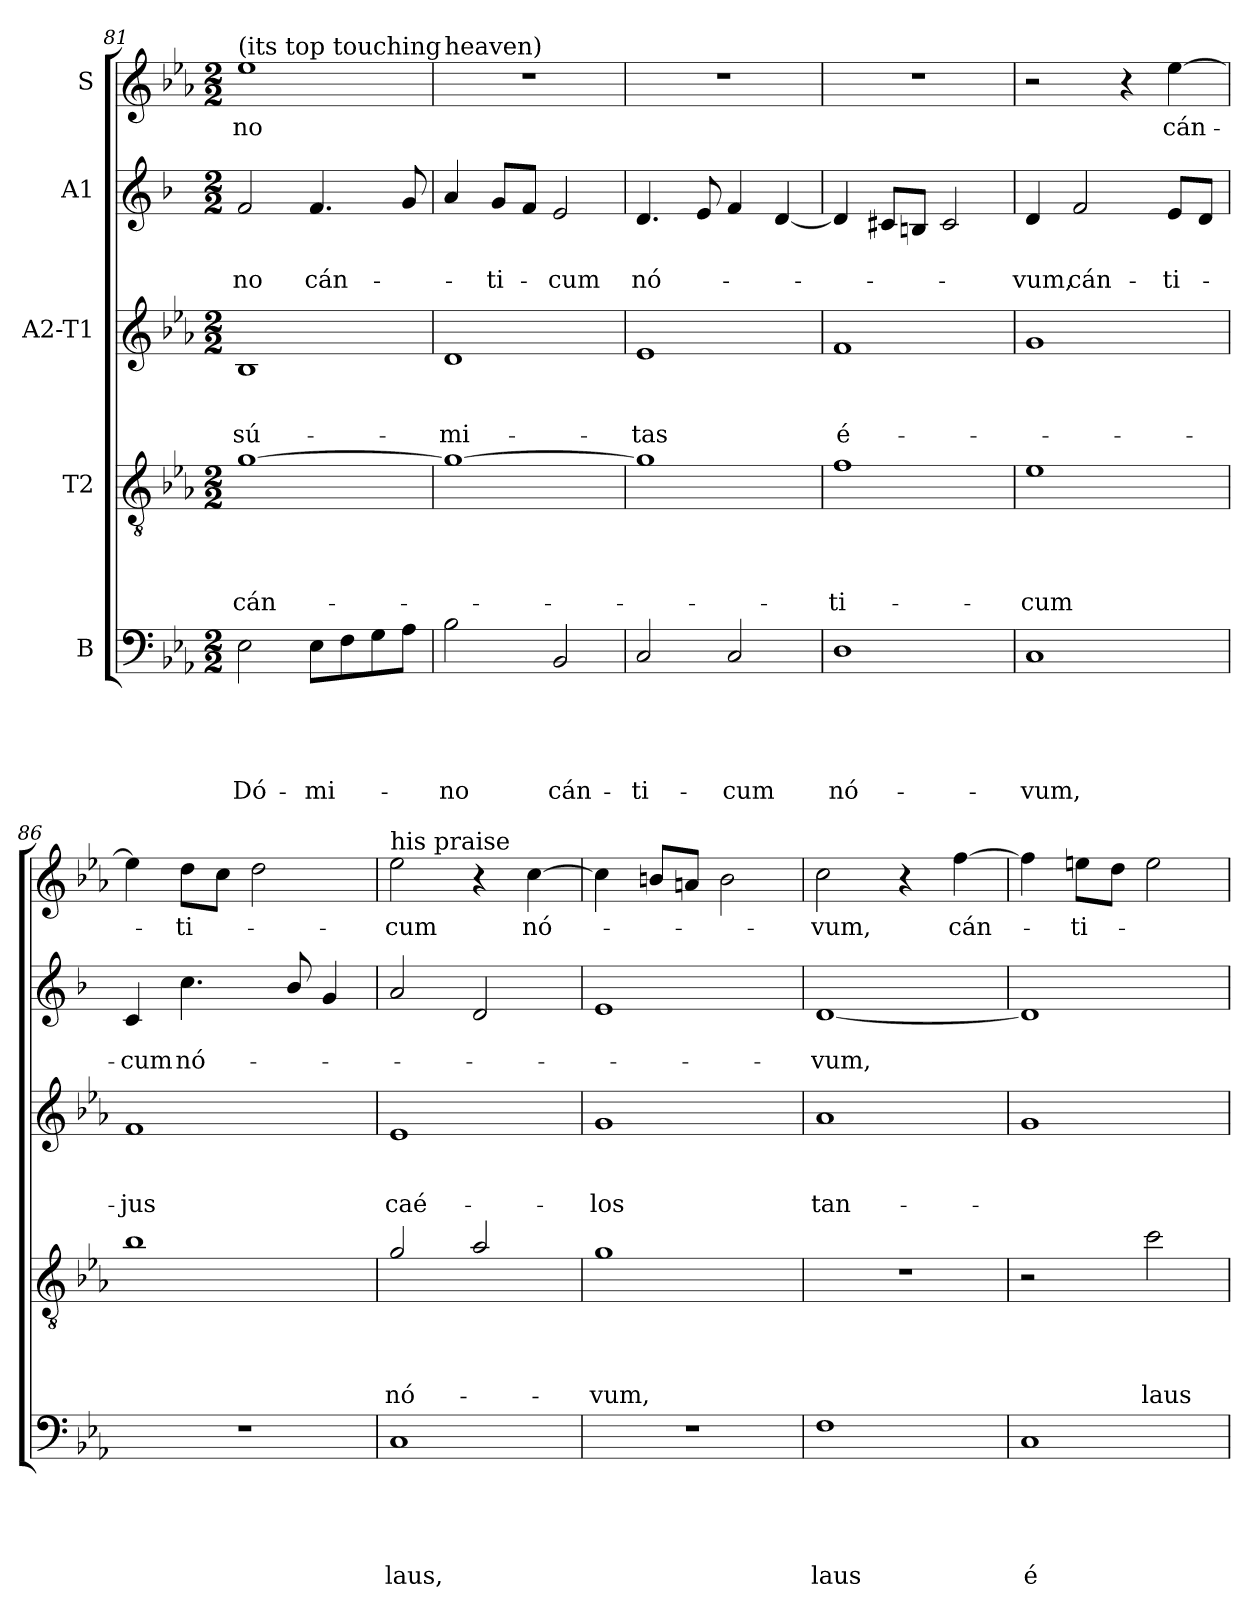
**kern	**text	**text	**text	**text	**text	**kern	**text	**text	**text	**text	**kern	**text	**text	**text	**kern	**text	**text	**kern	**text
*part5	*part5	*part5	*part5	*part5	*part5	*part4	*part4	*part4	*part4	*part4	*part3	*part3	*part3	*part3	*part2	*part2	*part2	*part1	*part1
*staff5	*staff5	*staff5	*staff5	*staff5	*staff5	*staff4	*staff4	*staff4	*staff4	*staff4	*staff3	*staff3	*staff3	*staff3	*staff2	*staff2	*staff2	*staff1	*staff1
*I"B	*	*	*	*	*	*I"T2	*	*	*	*	*I"A2-T1	*	*	*	*I"A1	*	*	*I"S	*
!!LO:LB:g=z
*clefF4	*	*	*	*	*	*clefGv2	*	*	*	*	*clefG2	*	*	*	*clefG2	*	*	*clefG2	*
*	*	*	*	*	*	*ITrd8c14	*	*	*	*	*	*	*	*	*ITrd1c2	*	*	*	*
*k[b-e-a-]	*	*	*	*	*	*k[b-e-a-]	*	*	*	*	*k[b-e-a-]	*	*	*	*k[b-e-a-]	*	*	*k[b-e-a-]	*
*E-:	*	*	*	*	*	*E-:	*	*	*	*	*E-:	*	*	*	*E-:	*	*	*E-:	*
*M2/2	*	*	*	*	*	*M2/2	*	*	*	*	*M2/2	*	*	*	*M2/2	*	*	*M2/2	*
=81	=81	=81	=81	=81	=81	=81	=81	=81	=81	=81	=81	=81	=81	=81	=81	=81	=81	=81	=81
!	!	!	!	!	!	!	!	!	!	!	!	!	!	!	!	!	!	!LO:TX:a:t=(its top touching	!
!	!	!	!	!	!LO:LY:b	!	!	!	!	!LO:LY:b	!	!	!	!LO:LY:b	!	!	!LO:LY:b	!	!LO:LY:b
2E-\	.	.	.	.	Dó-	[1G	.	.	.	cán-	1B-	.	.	sú-	2e-/	.	-no	1ee-	-no
!	!	!	!	!	!LO:LY:b	!	!	!	!	!	!	!	!	!	!	!	!LO:LY:b	!	!
8E-\L	.	.	.	.	-mi-	.	.	.	.	.	.	.	.	.	4.e-/	.	cán-	.	.
8F\	.	.	.	.	.	.	.	.	.	.	.	.	.	.	.	.	.	.	.
8G\	.	.	.	.	.	.	.	.	.	.	.	.	.	.	.	.	.	.	.
8A-\J	.	.	.	.	.	.	.	.	.	.	.	.	.	.	8f/	.	.	.	.
=82	=82	=82	=82	=82	=82	=82	=82	=82	=82	=82	=82	=82	=82	=82	=82	=82	=82	=82	=82
!	!	!	!	!	!	!	!	!	!	!	!	!	!	!	!	!	!	!LO:TX:a:t=heaven)	!
!	!	!	!	!	!LO:LY:b	!	!	!	!	!	!	!	!	!LO:LY:b	!	!	!	!	!
2B-\	.	.	.	.	-no	1G_	.	.	.	.	1d	.	.	-mi-	4g/	.	.	1r	.
!	!	!	!	!	!	!	!	!	!	!	!	!	!	!	!	!	!LO:LY:b	!	!
.	.	.	.	.	.	.	.	.	.	.	.	.	.	.	8f/L	.	-ti-	.	.
.	.	.	.	.	.	.	.	.	.	.	.	.	.	.	8e-/J	.	.	.	.
!	!	!	!	!	!LO:LY:b	!	!	!	!	!	!	!	!	!	!	!	!LO:LY:b	!	!
2BB-/	.	.	.	.	cán-	.	.	.	.	.	.	.	.	.	2d/	.	-cum	.	.
=83	=83	=83	=83	=83	=83	=83	=83	=83	=83	=83	=83	=83	=83	=83	=83	=83	=83	=83	=83
!	!	!	!	!	!LO:LY:b	!	!	!	!	!	!	!	!	!LO:LY:b	!	!	!LO:LY:b	!	!
2C/	.	.	.	.	-ti-	1G]	.	.	.	.	1e-	.	.	-tas	4.c/	.	nó-	1r	.
.	.	.	.	.	.	.	.	.	.	.	.	.	.	.	8d/	.	.	.	.
!	!	!	!	!	!LO:LY:b	!	!	!	!	!	!	!	!	!	!	!	!	!	!
2C/	.	.	.	.	-cum	.	.	.	.	.	.	.	.	.	4e-/	.	.	.	.
.	.	.	.	.	.	.	.	.	.	.	.	.	.	.	[4c/	.	.	.	.
=84	=84	=84	=84	=84	=84	=84	=84	=84	=84	=84	=84	=84	=84	=84	=84	=84	=84	=84	=84
!	!	!	!	!	!LO:LY:b	!	!	!	!	!LO:LY:b	!	!	!	!LO:LY:b	!	!	!	!	!
1D	.	.	.	.	nó-	1F	.	.	.	-ti-	1f	.	.	é-	4c/]	.	.	1r	.
.	.	.	.	.	.	.	.	.	.	.	.	.	.	.	8B/L	.	.	.	.
.	.	.	.	.	.	.	.	.	.	.	.	.	.	.	8A/J	.	.	.	.
.	.	.	.	.	.	.	.	.	.	.	.	.	.	.	2B/	.	.	.	.
=85	=85	=85	=85	=85	=85	=85	=85	=85	=85	=85	=85	=85	=85	=85	=85	=85	=85	=85	=85
!	!	!	!	!	!LO:LY:b	!	!	!	!	!LO:LY:b	!	!	!	!	!	!	!LO:LY:b	!	!
1C	.	.	.	.	-vum,	1E-	.	.	.	-cum	1g	.	.	.	4c/	.	-vum,	2r	.
!	!	!	!	!	!	!	!	!	!	!	!	!	!	!	!	!	!LO:LY:b	!	!
.	.	.	.	.	.	.	.	.	.	.	.	.	.	.	2e-/	.	cán-	.	.
.	.	.	.	.	.	.	.	.	.	.	.	.	.	.	.	.	.	4r	.
!	!	!	!	!	!	!	!	!	!	!	!	!	!	!	!	!	!LO:LY:b	!	!LO:LY:b
.	.	.	.	.	.	.	.	.	.	.	.	.	.	.	8d/L	.	-ti-	[4ee-\	cán-
.	.	.	.	.	.	.	.	.	.	.	.	.	.	.	8c/J	.	.	.	.
!!LO:PB:g=z
=86	=86	=86	=86	=86	=86	=86	=86	=86	=86	=86	=86	=86	=86	=86	=86	=86	=86	=86	=86
!	!	!	!	!	!	!	!	!	!	!	!	!	!	!LO:LY:b	!	!	!LO:LY:b	!	!
1r	.	.	.	.	.	1B-	.	.	.	.	1f	.	.	-jus	4B-/	.	-cum	4ee-\]	.
!	!	!	!	!	!	!	!	!	!	!	!	!	!	!	!	!	!LO:LY:b	!	!LO:LY:b
.	.	.	.	.	.	.	.	.	.	.	.	.	.	.	4.b-\	.	nó-	8dd\L	-ti-
.	.	.	.	.	.	.	.	.	.	.	.	.	.	.	.	.	.	8cc\J	.
.	.	.	.	.	.	.	.	.	.	.	.	.	.	.	.	.	.	2dd\	.
.	.	.	.	.	.	.	.	.	.	.	.	.	.	.	8a-/	.	.	.	.
.	.	.	.	.	.	.	.	.	.	.	.	.	.	.	4f/	.	.	.	.
=87	=87	=87	=87	=87	=87	=87	=87	=87	=87	=87	=87	=87	=87	=87	=87	=87	=87	=87	=87
!	!	!	!	!	!	!	!	!	!	!	!	!	!	!	!	!	!	!LO:TX:a:t=his praise	!
!	!	!	!	!	!LO:LY:b	!	!	!	!	!LO:LY:b	!	!	!	!LO:LY:b	!	!	!	!	!LO:LY:b
1C	.	.	.	.	laus,	2G/	.	.	.	nó-	1e-	.	.	caé-	2g/	.	.	2ee-\	-cum
.	.	.	.	.	.	2A-/	.	.	.	.	.	.	.	.	2c/	.	.	4r	.
!	!	!	!	!	!	!	!	!	!	!	!	!	!	!	!	!	!	!	!LO:LY:b
.	.	.	.	.	.	.	.	.	.	.	.	.	.	.	.	.	.	[4cc\	nó-
=88	=88	=88	=88	=88	=88	=88	=88	=88	=88	=88	=88	=88	=88	=88	=88	=88	=88	=88	=88
!	!	!	!	!	!	!	!	!	!	!LO:LY:b	!	!	!	!LO:LY:b	!	!	!	!	!
1r	.	.	.	.	.	1G	.	.	.	-vum,	1g	.	.	-los	1d	.	.	4cc\]	.
.	.	.	.	.	.	.	.	.	.	.	.	.	.	.	.	.	.	8b/L	.
.	.	.	.	.	.	.	.	.	.	.	.	.	.	.	.	.	.	8a/J	.
.	.	.	.	.	.	.	.	.	.	.	.	.	.	.	.	.	.	2b\	.
=89	=89	=89	=89	=89	=89	=89	=89	=89	=89	=89	=89	=89	=89	=89	=89	=89	=89	=89	=89
!	!	!	!	!	!LO:LY:b	!	!	!	!	!	!	!	!	!LO:LY:b	!	!	!LO:LY:b	!	!LO:LY:b
1F	.	.	.	.	laus	1r	.	.	.	.	1a-	.	.	tan-	[1c	.	-vum,	2cc\	-vum,
.	.	.	.	.	.	.	.	.	.	.	.	.	.	.	.	.	.	4r	.
!	!	!	!	!	!	!	!	!	!	!	!	!	!	!	!	!	!	!	!LO:LY:b
.	.	.	.	.	.	.	.	.	.	.	.	.	.	.	.	.	.	[4ff\	cán-
=90	=90	=90	=90	=90	=90	=90	=90	=90	=90	=90	=90	=90	=90	=90	=90	=90	=90	=90	=90
!	!	!	!	!	!LO:LY:b	!	!	!	!	!	!	!	!	!	!	!	!	!	!
1C	.	.	.	.	é-	2r	.	.	.	.	1g	.	.	.	1c]	.	.	4ff\]	.
!	!	!	!	!	!	!	!	!	!	!	!	!	!	!	!	!	!	!	!LO:LY:b
.	.	.	.	.	.	.	.	.	.	.	.	.	.	.	.	.	.	8ee\L	-ti-
.	.	.	.	.	.	.	.	.	.	.	.	.	.	.	.	.	.	8dd\J	.
!	!	!	!	!	!	!	!	!	!	!LO:LY:b	!	!	!	!	!	!	!	!	!
.	.	.	.	.	.	2c\	.	.	.	laus	.	.	.	.	.	.	.	2ee\	.
=	=	=	=	=	=	=	=	=	=	=	=	=	=	=	=	=	=	=	=
*-	*-	*-	*-	*-	*-	*-	*-	*-	*-	*-	*-	*-	*-	*-	*-	*-	*-	*-	*-
